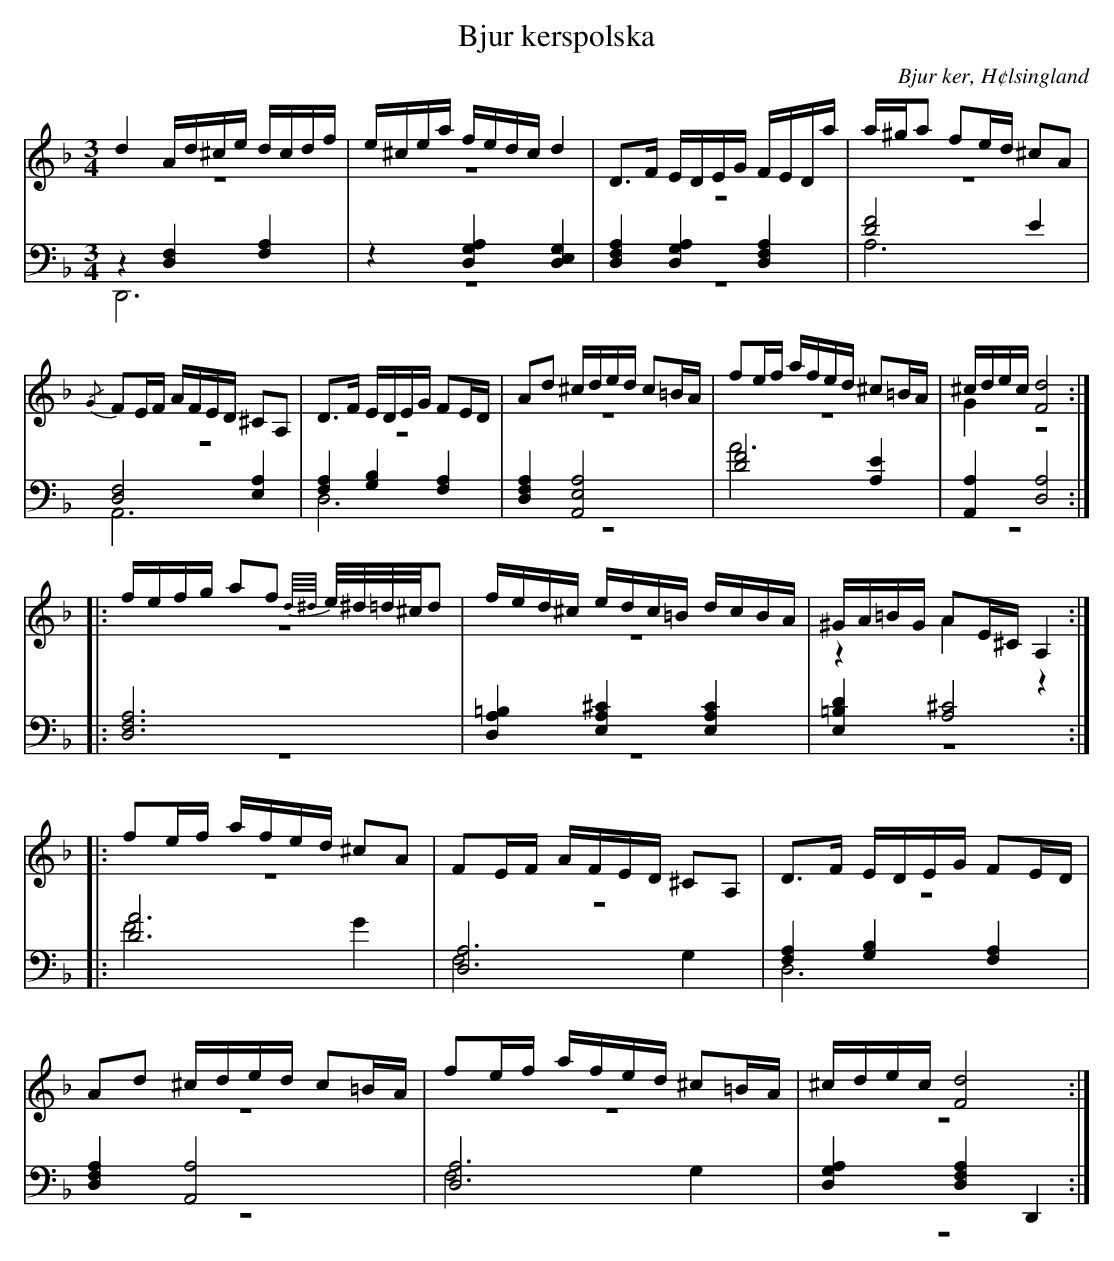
X:1
T: Bjur kerspolska
O: Bjur ker, H¢lsingland
M: 3/4
L: 1/16
K: Dm
V:1
V:2 merge
V:3
V:4 merge
V:1
d4 Ad^ce dcdf |e^cea fedc d4|D2>F2 EDEG FEDa|a^ga2 f2ed ^c2A2|
{/G}F2EF AFED ^C2A,2|D2>F2 EDEG F2ED|A2d2 ^cded c2=BA|f2ef afed ^c2=BA|^cdec [F8d8]:|
|:fefg a2f2 {d//^d//}e/^d/=d/^c/d2 |fed^c edc=B dcBA|^GA=BG A2E^C A,4:|
|:f2ef afed ^c2A2|F2EF AFED ^C2A,2|D2>F2 EDEG F2ED|
A2d2 ^cded c2=BA|f2ef afed ^c2=BA|^cdec [F8d8]:|
V:2
z12|z12|z12|z12|
z12|z12|z12|z12|G4 z8:|
|:z12|z12|z4 A4 z4:|
|:z12|z12|z12|
z12|z12|z12:|
V:3 clef=bass
z4 [D,4F,4] [F,4A,4]|z4[D,4G,4A,4] [D,4E,4G,4]|[D,4F,4A,4] [D,4G,4A,4] [D,4F,4A,4]|[D8F8] E4|
[D,8F,8] [E,4A,4]|[F,4A,4] [G,4B,4] [F,4A,4]|[D,4F,4A,4] [A,,8E,8A,8]|[D8F8] [A,4E4]|[A,,4A,4] [D,8A,8]:|
|:[D,12F,12A,12]|[D,4A,4=B,4] [E,4A,4^C4] [E,4A,4C4]|[E,4=B,4D4] [A,8^C8]:|
|:[D12A12]|[D,12A,12]|[F,4A,4] [G,4B,4] [F,4A,4]|
[D,4F,4A,4] [A,,8A,8]|[D,12A,12]|[D,4G,4A,4] [D,4F,4A,4] D,,4:|
V:4 clef=bass
D,,12|z12|z12|A,12|
A,,12|D,12|z12|A12|z12:|
|:z12|z12|z12:|
|:F8 G4|F,8 G,4|D,12|
z12|F,8 G,4|z12:|
